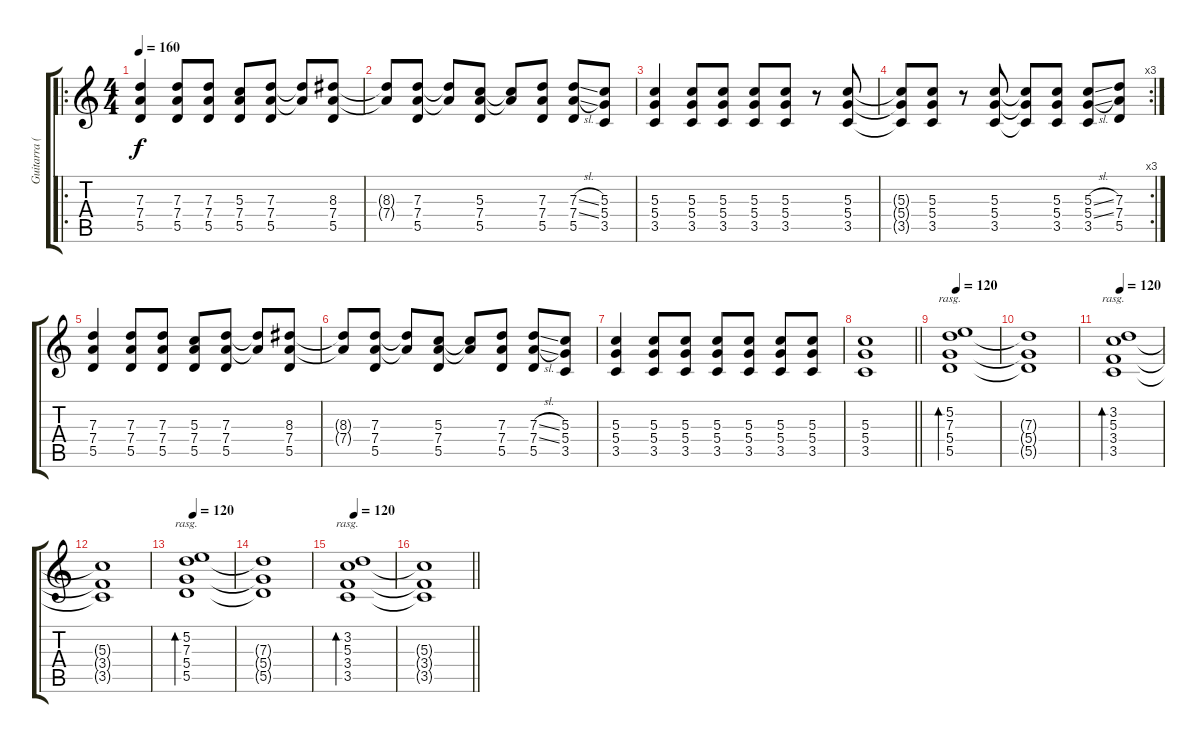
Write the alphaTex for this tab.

\track ("Guitarra (Juanma)" "Guitarra (") {instrument overdrivenguitar}
\staff {score tabs}
\tuning (E4 B3 G3 D3 A2 E2) {hide}
\ro
\ts (4 4)
\tempo 160
\clef g2
\ks c
(7.3 7.4 5.5).4{dy f} (7.3 7.4 5.5).8 (7.3 7.4 5.5).8 (5.3 7.4 5.5).8 (7.3 7.4 5.5).8 (7.3{t} 7.4{t}).8 (8.3 7.4 5.5).8 |
(8.3{t} 7.4{t}).8 (7.3 7.4 5.5).8 (7.3{t} 7.4{t}).8 (5.3 7.4 5.5).8 (5.3{t} 7.4{t}).8 (7.3 7.4 5.5).8 (7.3{sl} 7.4{sl} 5.5).8 (5.3 5.4 3.5).8 |
(5.3 5.4 3.5).4 (5.3 5.4 3.5).8 (5.3 5.4 3.5).8 (5.3 5.4 3.5).8 (5.3 5.4 3.5).8 r.8 (5.3 5.4 3.5).8 |
\rc 3
(5.3{t} 5.4{t} 3.5{t}).8 (5.3 5.4 3.5).8 r.8 (5.3 5.4 3.5).8 (5.3{t} 5.4{t} 3.5{t}).8 (5.3 5.4 3.5).8 (5.3{sl} 5.4{sl} 3.5).8 (7.3 7.4 5.5).8 |
(7.3 7.4 5.5).4 (7.3 7.4 5.5).8 (7.3 7.4 5.5).8 (5.3 7.4 5.5).8 (7.3 7.4 5.5).8 (7.3{t} 7.4{t}).8 (8.3 7.4 5.5).8 |
(8.3{t} 7.4{t}).8 (7.3 7.4 5.5).8 (7.3{t} 7.4{t}).8 (5.3 7.4 5.5).8 (5.3{t} 7.4{t}).8 (7.3 7.4 5.5).8 (7.3{sl} 7.4{sl} 5.5).8 (5.3 5.4 3.5).8 |
(5.3 5.4 3.5).4 (5.3 5.4 3.5).8 (5.3 5.4 3.5).8 (5.3 5.4 3.5).8 (5.3 5.4 3.5).8 (5.3 5.4 3.5).8 (5.3 5.4 3.5).8 |
\barLineRight lightlight
(5.3 5.4 3.5).1 |
\tempo 100
\tempo 120
(5.2 7.3 5.4 5.5).1{bd 480 rasg ii instrument acousticguitarnylon} |
(7.3{t} 5.4{t} 5.5{t}).1 |
\tempo 120
(3.2 5.3 3.4 3.5).1{bd 480 rasg ii} |
(5.3{t} 3.4{t} 3.5{t}).1 |
\tempo 100
\tempo 120
(5.2 7.3 5.4 5.5).1{bd 480 rasg ii instrument acousticguitarnylon} |
(7.3{t} 5.4{t} 5.5{t}).1 |
\tempo 120
(3.2 5.3 3.4 3.5).1{bd 480 rasg ii} |
\barLineRight lightlight
(5.3{t} 3.4{t} 3.5{t}).1
